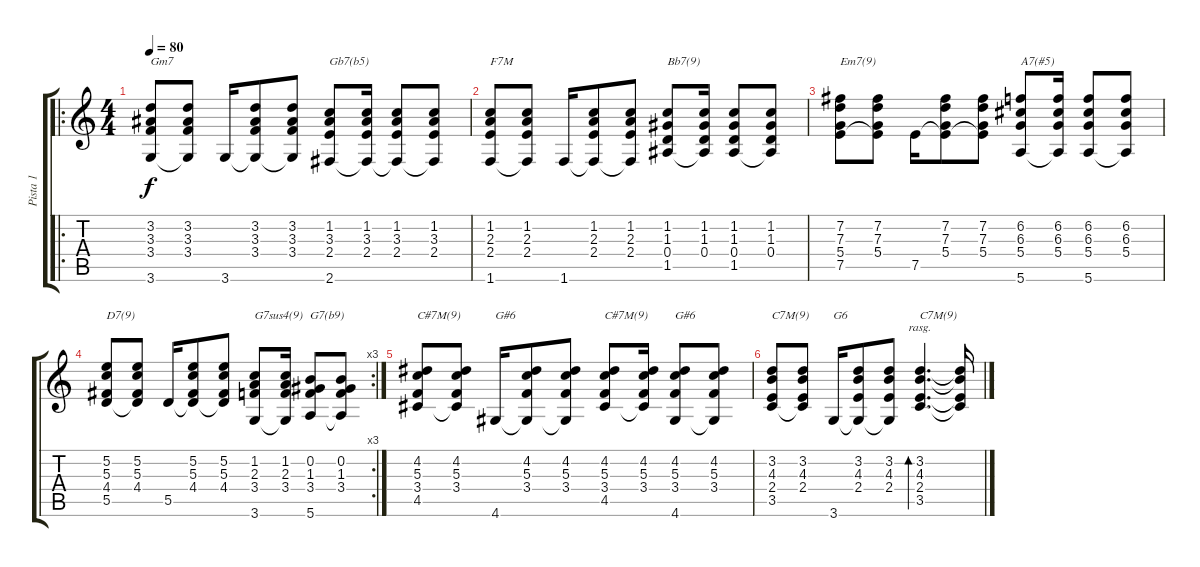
\track ("Pista 1" "Pista 1") {instrument acousticguitarnylon}
\staff {score tabs}
\tuning (E4 B3 G3 D3 A2 E2) {hide}
\ro
\ts (4 4)
\tempo 80
\clef g2
\ks c
(3.2 3.3 3.4 3.6).8{txt "Gm7" dy f} (3.2 3.3 3.4 3.6{t}).8 3.6.16 (3.2 3.3 3.4 3.6{t}).8 (3.2 3.3 3.4 3.6{t}).8 (1.2 3.3 2.4 2.6).8{txt "Gb7(b5)"} (1.2 3.3 2.4 2.6{t}).16 (1.2 3.3 2.4 2.6{t}).8 (1.2 3.3 2.4 2.6{t}).8 |
(1.2 2.3 2.4 1.6).8{txt "F7M"} (1.2 2.3 2.4 1.6{t}).8 1.6.16 (1.2 2.3 2.4 1.6{t}).8 (1.2 2.3 2.4 1.6{t}).8 (1.2 1.3 0.4 1.5).8{txt "Bb7(9)"} (1.2 1.3 0.4 1.5{t}).16 (1.2 1.3 0.4 1.5).8 (1.2 1.3 0.4 1.5{t}).8 |
(7.2 7.3 5.4 7.5).8{txt "Em7(9)"} (7.2 7.3 5.4 7.5{t}).8 7.5.16 (7.2 7.3 5.4 7.5{t}).8 (7.2 7.3 5.4 7.5{t}).8 (6.2 6.3 5.4 5.6).8{txt "A7(#5)"} (6.2 6.3 5.4 5.6{t}).16 (6.2 6.3 5.4 5.6).8 (6.2 6.3 5.4 5.6{t}).8 |
\rc 3
(5.2 5.3 4.4 5.5).8{txt "D7(9)"} (5.2 5.3 4.4 5.5{t}).8 5.5.16 (5.2 5.3 4.4 5.5{t}).8 (5.2 5.3 4.4 5.5{t}).8 (1.2 2.3 3.4 3.6).8{txt "G7sus4(9)"} (1.2 2.3 3.4 3.6{t}).16 (0.2 1.3 3.4 5.6).8{txt "G7(b9)"} (0.2 1.3 3.4 5.6{t}).8 |
(4.2 5.3 3.4 4.5).8{txt "C#7M(9)"} (4.2 5.3 3.4 4.5{t}).8 4.6.16{txt "G#6"} (4.2 5.3 3.4 4.6{t}).8 (4.2 5.3 3.4 4.6{t}).8 (4.2 5.3 3.4 4.5).8{txt "C#7M(9)"} (4.2 5.3 3.4 4.5{t}).16 (4.2 5.3 3.4 4.6).8{txt "G#6"} (4.2 5.3 3.4 4.6{t}).8 |
(3.2 4.3 2.4 3.5).8{txt "C7M(9)"} (3.2 4.3 2.4 3.5{t}).8 3.6.16{txt "G6"} (3.2 4.3 2.4 3.6{t}).8 (3.2 4.3 2.4 3.6{t}).8 (3.2 4.3 2.4 3.5).4{d bd 60 rasg ii txt "C7M(9)"} (3.2{t} 4.3{t} 2.4{t} 3.5{t}).16
